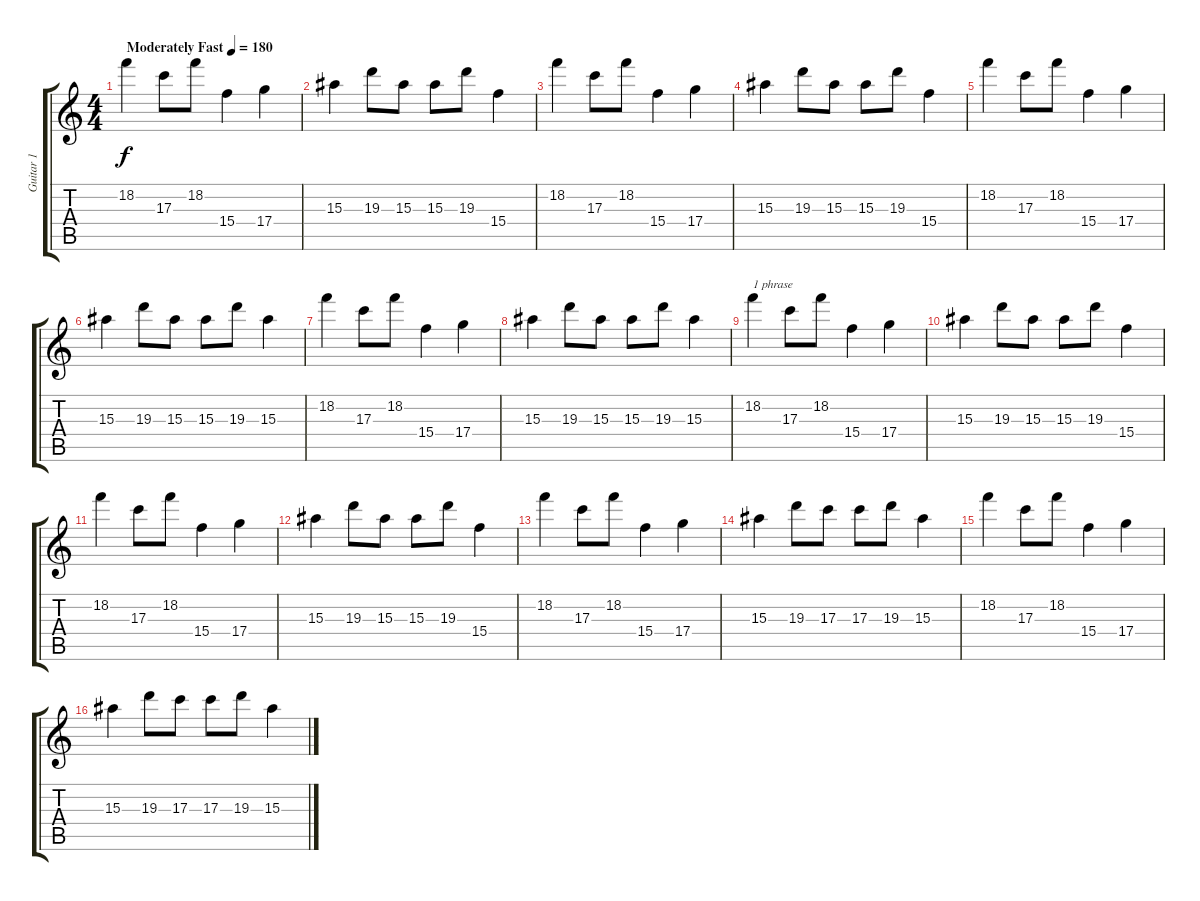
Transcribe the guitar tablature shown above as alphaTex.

\track ("Guitar 1" "Guitar 1") {instrument electricguitarjazz}
\staff {score tabs}
\tuning (E4 B3 G3 D3 A2 E2) {hide}
\ts (4 4)
\tempo (180 "Moderately Fast")
\clef g2
\ks c
18.2.4{dy f instrument electricguitarjazz} 17.3.8 18.2.8 15.4.4 17.4.4 |
15.3.4 19.3.8 15.3.8 15.3.8 19.3.8 15.4.4 |
18.2.4 17.3.8 18.2.8 15.4.4 17.4.4 |
15.3.4 19.3.8 15.3.8 15.3.8 19.3.8 15.4.4 |
18.2.4 17.3.8 18.2.8 15.4.4 17.4.4 |
15.3.4 19.3.8 15.3.8 15.3.8 19.3.8 15.3.4 |
18.2.4 17.3.8 18.2.8 15.4.4 17.4.4 |
15.3.4 19.3.8 15.3.8 15.3.8 19.3.8 15.3.4 |
18.2.4{txt "1 phrase"} 17.3.8 18.2.8 15.4.4 17.4.4 |
15.3.4 19.3.8 15.3.8 15.3.8 19.3.8 15.4.4 |
18.2.4 17.3.8 18.2.8 15.4.4 17.4.4 |
15.3.4 19.3.8 15.3.8 15.3.8 19.3.8 15.4.4 |
18.2.4 17.3.8 18.2.8 15.4.4 17.4.4 |
15.3.4 19.3.8 17.3.8 17.3.8 19.3.8 15.3.4 |
18.2.4 17.3.8 18.2.8 15.4.4 17.4.4 |
15.3.4 19.3.8 17.3.8 17.3.8 19.3.8 15.3.4
